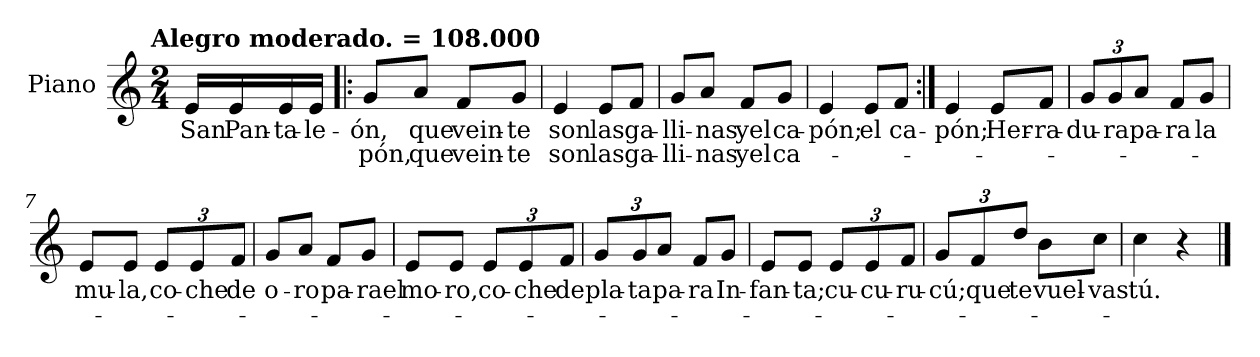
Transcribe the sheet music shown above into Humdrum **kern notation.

**kern	**text	**text
*part1	*part1	*part1
*staff1	*staff1	*staff1
*I"Piano	*	*
*I'Pno	*	*
*clefG2	*	*
*k[]	*	*
!!LO:TX:omd:t=Alegro moderado.  = 108.000
*M2/4	*	*
*MM108	*	*
=	=	=
16e/LL	San	.
16e/	-Pan-	.
16e/	-ta-	.
16e/JJ	-le-	.
=1!|:	=1!|:	=1!|:
8g/L	ón,	pón,
8a/J	que	que
8f/L	-vein-	-vein-
8g/J	te	te
=2	=2	=2
4e/	son	son
8e/L	las	las
8f/J	-ga-	-ga-
=3	=3	=3
8g/L	-lli-	-lli-
8a/J	nas	nas
8f/L	yel	yel
8g/J	-ca-	-ca-
=4	=4	=4
4e/	pón;	.
8e/L	el	.
8f/J	-ca-	.
=5:|!	=5:|!	=5:|!
4e/	pón;	.
8e/L	-Her-	.
8f/J	-ra-	.
=6	=6	=6
*Xbrackettup	*	*
12g/L	-du-	.
12g/	ra	.
12a/J	-pa-	.
8f/L	ra	.
8g/J	la	.
=7	=7	=7
8e/L	-mu-	.
8e/J	la,	.
12e/L	-co-	.
12e/	che	.
12f/J	de	.
!!LO:LB:g=z
=8	=8	=8
8g/L	-o-	.
8a/J	ro	.
8f/L	-pa-	.
8g/J	rael	.
=9	=9	=9
8e/L	-mo-	.
8e/J	ro,	.
12e/L	-co-	.
12e/	che	.
12f/J	de	.
=10	=10	=10
12g/L	-pla-	.
12g/	ta	.
12a/J	-pa-	.
8f/L	ra	.
8g/J	-In-	.
=11	=11	=11
8e/L	-fan-	.
8e/J	ta;	.
12e/L	-cu-	.
12e/	-cu-	.
12f/J	-ru-	.
=12	=12	=12
12g/L	cú;	.
12f/	que	.
12dd/J	te	.
8b\L	-vuel-	.
8cc\J	vas	.
=13	=13	=13
4cc\	tú.	.
4r	.	.
==	==	==
*-	*-	*-
